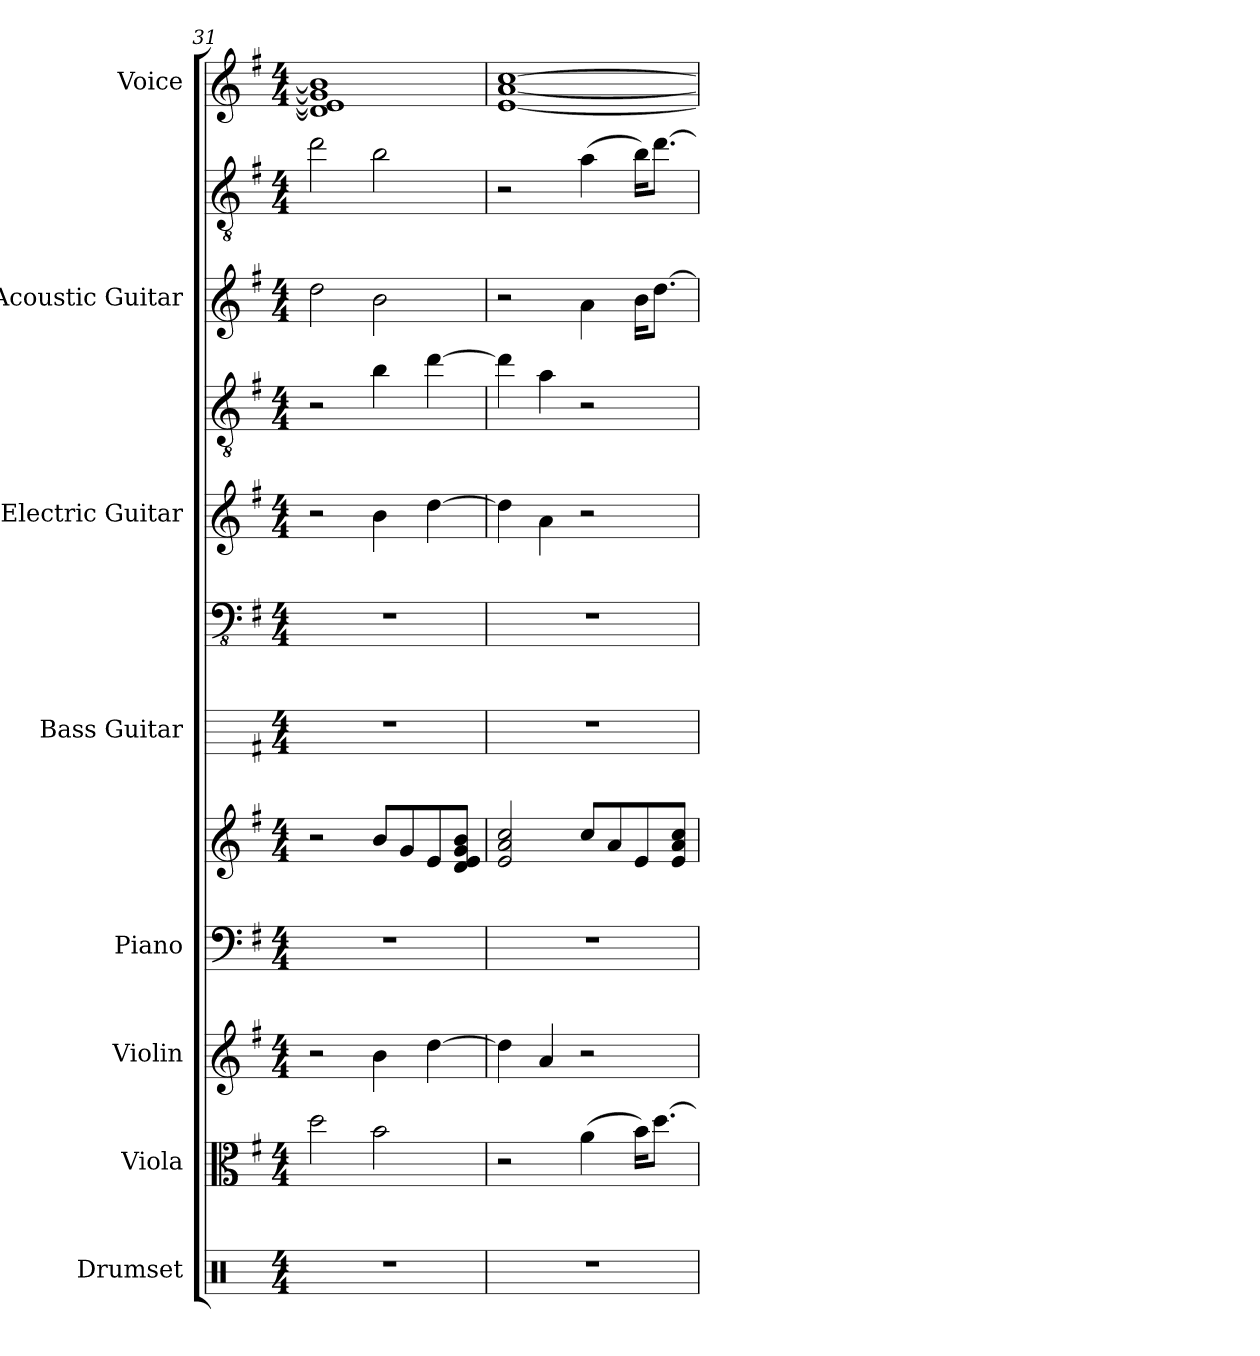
**kern	**kern	**kern	**kern	**kern	**kern	**kern	**kern	**kern	**kern	**kern	**kern
*part8	*part7	*part6	*part5	*part5	*part4	*part4	*part3	*part3	*part2	*part2	*part1
*staff12	*staff11	*staff10	*staff9	*staff8	*staff7	*staff6	*staff5	*staff4	*staff3	*staff2	*staff1
*I"Drumset	*I"Viola	*I"Violin	*I"Piano	*	*I"Bass Guitar	*	*I"Electric Guitar	*	*I"Acoustic Guitar	*	*I"Voice
*I'Drs.	*I'Vla.	*I'Vln.	*I'Pno.	*	*I'B. Guit.	*	*I'El. Guit.	*	*I'Guit.	*	*I'Vo.
!!LO:PB:g=z
*clefX	*clefC3	*clefG2	*clefF4	*clefG2	*	*clefFv4	*	*clefGv2	*	*clefGv2	*clefG2
*k[]	*k[f#]	*k[f#]	*k[f#]	*k[f#]	*k[f#]	*k[f#]	*k[f#]	*k[f#]	*k[f#]	*k[f#]	*k[f#]
*M4/4	*M4/4	*M4/4	*M4/4	*M4/4	*M4/4	*M4/4	*M4/4	*M4/4	*M4/4	*M4/4	*M4/4
=31	=31	=31	=31	=31	=31	=31	=31	=31	=31	=31	=31
1r	2dd\	2r	1r	2r	1r	1r	2r	2r	2dd\	2dd\	1d] 1e] 1g] 1b]
.	2b\	4b\	.	8b/L	.	.	4b\	4b\	2b\	2b\	.
.	.	.	.	8g/	.	.	.	.	.	.	.
.	.	[4dd\	.	8e/	.	.	[4dd\	[4dd\	.	.	.
.	.	.	.	8d/ 8e/ 8g/ 8b/J	.	.	.	.	.	.	.
=32	=32	=32	=32	=32	=32	=32	=32	=32	=32	=32	=32
1r	2r	4dd\]	1r	2e/ 2a/ 2cc/	1r	1r	4dd\]	4dd\]	2r	2r	[1e [1a [1cc
.	.	4a/	.	.	.	.	4a\	4a\	.	.	.
.	(4a\	2r	.	8cc/L	.	.	2r	2r	4a\	(4a\	.
.	.	.	.	8a/	.	.	.	.	.	.	.
.	16b\KL)	.	.	8e/	.	.	.	.	16b\KL	16b\KL)	.
.	[8.dd\J	.	.	.	.	.	.	.	[8.dd\J	[8.dd\J	.
.	.	.	.	8e/ 8a/ 8cc/J	.	.	.	.	.	.	.
=	=	=	=	=	=	=	=	=	=	=	=
*-	*-	*-	*-	*-	*-	*-	*-	*-	*-	*-	*-
